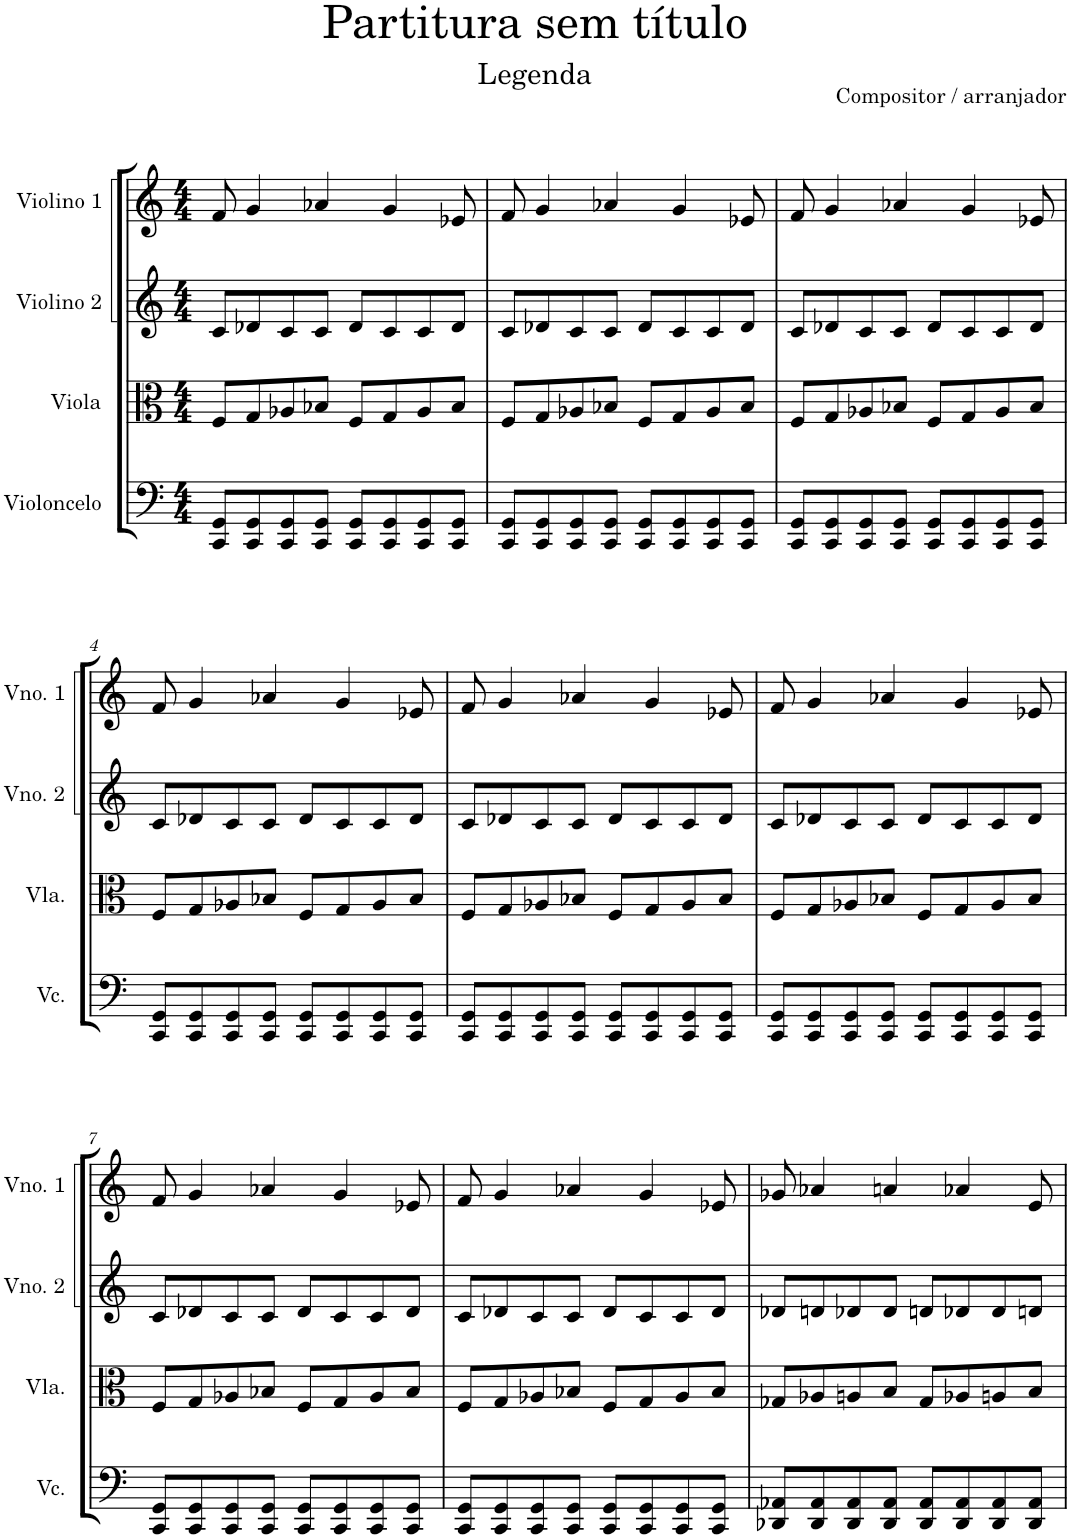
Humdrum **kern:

**kern	**kern	**kern	**kern
*part4	*part3	*part2	*part1
*staff4	*staff3	*staff2	*staff1
*I"Violoncelo	*I"Viola	*I"Violino 2	*I"Violino 1
*I'Vc.	*I'Vla.	*I'Vno. 2	*I'Vno. 1
*clefF4	*clefC3	*clefG2	*clefG2
*k[]	*k[]	*k[]	*k[]
*M4/4	*M4/4	*M4/4	*M4/4
=1	=1	=1	=1
8CC/ 8GG/L	8F/L	8c/L	8f/
8CC/ 8GG/	8G/	8d-X/	4g/
8CC/ 8GG/	8A-X/	8c/	.
8CC/ 8GG/J	8B-X/J	8c/J	4a-X/
8CC/ 8GG/L	8F/L	8d-/L	.
8CC/ 8GG/	8G/	8c/	4g/
8CC/ 8GG/	8A-/	8c/	.
8CC/ 8GG/J	8B-/J	8d-/J	8e-X/
=2	=2	=2	=2
8CC/ 8GG/L	8F/L	8c/L	8f/
8CC/ 8GG/	8G/	8d-X/	4g/
8CC/ 8GG/	8A-X/	8c/	.
8CC/ 8GG/J	8B-X/J	8c/J	4a-X/
8CC/ 8GG/L	8F/L	8d-/L	.
8CC/ 8GG/	8G/	8c/	4g/
8CC/ 8GG/	8A-/	8c/	.
8CC/ 8GG/J	8B-/J	8d-/J	8e-X/
=3	=3	=3	=3
8CC/ 8GG/L	8F/L	8c/L	8f/
8CC/ 8GG/	8G/	8d-X/	4g/
8CC/ 8GG/	8A-X/	8c/	.
8CC/ 8GG/J	8B-X/J	8c/J	4a-X/
8CC/ 8GG/L	8F/L	8d-/L	.
8CC/ 8GG/	8G/	8c/	4g/
8CC/ 8GG/	8A-/	8c/	.
8CC/ 8GG/J	8B-/J	8d-/J	8e-X/
!!LO:LB:g=z
=4	=4	=4	=4
8CC/ 8GG/L	8F/L	8c/L	8f/
8CC/ 8GG/	8G/	8d-X/	4g/
8CC/ 8GG/	8A-X/	8c/	.
8CC/ 8GG/J	8B-X/J	8c/J	4a-X/
8CC/ 8GG/L	8F/L	8d-/L	.
8CC/ 8GG/	8G/	8c/	4g/
8CC/ 8GG/	8A-/	8c/	.
8CC/ 8GG/J	8B-/J	8d-/J	8e-X/
=5	=5	=5	=5
8CC/ 8GG/L	8F/L	8c/L	8f/
8CC/ 8GG/	8G/	8d-X/	4g/
8CC/ 8GG/	8A-X/	8c/	.
8CC/ 8GG/J	8B-X/J	8c/J	4a-X/
8CC/ 8GG/L	8F/L	8d-/L	.
8CC/ 8GG/	8G/	8c/	4g/
8CC/ 8GG/	8A-/	8c/	.
8CC/ 8GG/J	8B-/J	8d-/J	8e-X/
=6	=6	=6	=6
8CC/ 8GG/L	8F/L	8c/L	8f/
8CC/ 8GG/	8G/	8d-X/	4g/
8CC/ 8GG/	8A-X/	8c/	.
8CC/ 8GG/J	8B-X/J	8c/J	4a-X/
8CC/ 8GG/L	8F/L	8d-/L	.
8CC/ 8GG/	8G/	8c/	4g/
8CC/ 8GG/	8A-/	8c/	.
8CC/ 8GG/J	8B-/J	8d-/J	8e-X/
!!LO:LB:g=z
=7	=7	=7	=7
8CC/ 8GG/L	8F/L	8c/L	8f/
8CC/ 8GG/	8G/	8d-X/	4g/
8CC/ 8GG/	8A-X/	8c/	.
8CC/ 8GG/J	8B-X/J	8c/J	4a-X/
8CC/ 8GG/L	8F/L	8d-/L	.
8CC/ 8GG/	8G/	8c/	4g/
8CC/ 8GG/	8A-/	8c/	.
8CC/ 8GG/J	8B-/J	8d-/J	8e-X/
=8	=8	=8	=8
8CC/ 8GG/L	8F/L	8c/L	8f/
8CC/ 8GG/	8G/	8d-X/	4g/
8CC/ 8GG/	8A-X/	8c/	.
8CC/ 8GG/J	8B-X/J	8c/J	4a-X/
8CC/ 8GG/L	8F/L	8d-/L	.
8CC/ 8GG/	8G/	8c/	4g/
8CC/ 8GG/	8A-/	8c/	.
8CC/ 8GG/J	8B-/J	8d-/J	8e-X/
=9	=9	=9	=9
8DD-X/ 8AA-X/L	8G-X/L	8d-X/L	8g-X/
8DD-/ 8AA-/	8A-X/	8dn/	4a-X/
8DD-/ 8AA-/	8An/	8d-X/	.
8DD-/ 8AA-/J	8B/J	8d-/J	4an/
8DD-/ 8AA-/L	8G-/L	8dn/L	.
8DD-/ 8AA-/	8A-X/	8d-X/	4a-X/
8DD-/ 8AA-/	8An/	8d-/	.
8DD-/ 8AA-/J	8B/J	8dn/J	8e/
=	=	=	=
*-	*-	*-	*-
